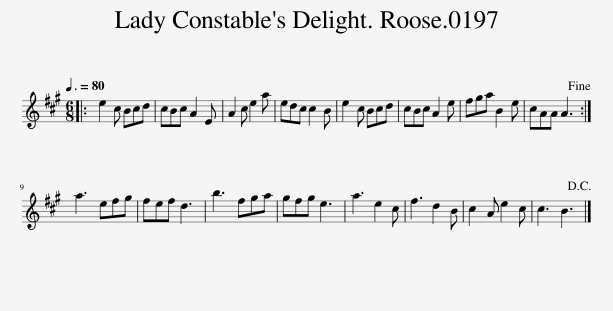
X:1
L:1/8
Q:3/8=80
M:6/8
I:linebreak $
K:A
V:1 treble
V:1
|: e2 c Bcd | cBc A2 E | A2 c e2 a | edc c2 B | e2 c Bcd | %5
 cBc A2 e | fga B2 e | cAA A3!fine! :|$ a3 efg | fef d3 | %10
 b3 fga | gfg e3 | a3 e2 c | f3 d2 B | c2 A e2 c | %15
 c3 B3!D.C.! |] %16
